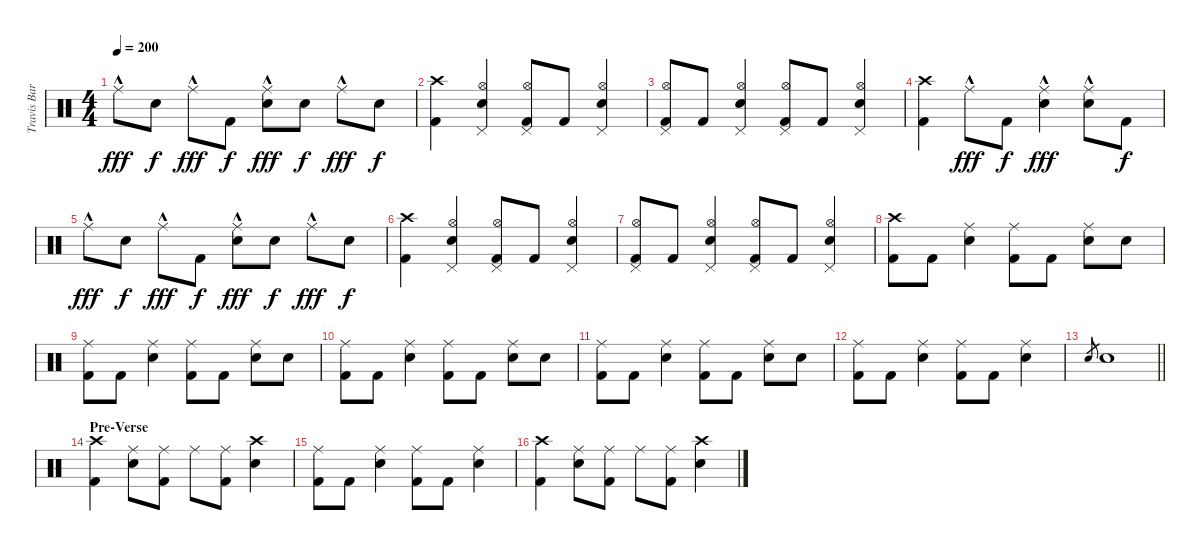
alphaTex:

\track ("Travis Barker (drums)" "Travis Bar") {instrument percussion}
\staff {score}
\articulation defaults
\ts (4 4)
\tempo 200
\clef neutral
\ks c "Ride (middle)"{hac}.8{dy fff} "Electric Snare (hit)".8{dy f} "Ride (middle)"{hac}.8{dy fff} "Kick (hit) 2".8{dy f}
("Ride (middle)"{hac} "Electric Snare (hit)").8{dy fff} "Electric Snare (hit)".8{dy f} "Ride (middle)"{hac}.8{dy fff} "Electric Snare (hit)".8{dy f} |
("Crash high (hit)" "Kick (hit) 2").4 ("Hi-Hat (open)" "Pedal Hi-Hat (hit)" "Electric Snare (hit)").4 ("Hi-Hat (open)" "Pedal Hi-Hat (hit)" "Kick (hit) 2").8 "Kick (hit) 2".8 ("Hi-Hat (open)" "Pedal Hi-Hat (hit)" "Electric Snare (hit)").4 |
("Hi-Hat (open)" "Pedal Hi-Hat (hit)" "Kick (hit) 2").8 "Kick (hit) 2".8 ("Hi-Hat (open)" "Pedal Hi-Hat (hit)" "Electric Snare (hit)").4 ("Hi-Hat (open)" "Pedal Hi-Hat (hit)" "Kick (hit) 2").8 "Kick (hit) 2".8 ("Hi-Hat (open)" "Pedal Hi-Hat (hit)" "Electric Snare (hit)").4 |
("Crash high (hit)" "Kick (hit) 2").4 "Ride (middle)"{hac}.8{dy fff} "Kick (hit) 2".8{dy f} ("Ride (middle)"{hac} "Electric Snare (hit)").4{dy fff} ("Ride (middle)"{hac} "Electric Snare (hit)").8 "Kick (hit) 2".8{dy f} |
"Ride (middle)"{hac}.8{dy fff} "Electric Snare (hit)".8{dy f} "Ride (middle)"{hac}.8{dy fff} "Kick (hit) 2".8{dy f} ("Ride (middle)"{hac} "Electric Snare (hit)").8{dy fff} "Electric Snare (hit)".8{dy f} "Ride (middle)"{hac}.8{dy fff} "Electric Snare (hit)".8{dy f} |
("Crash high (hit)" "Kick (hit) 2").4 ("Hi-Hat (open)" "Pedal Hi-Hat (hit)" "Electric Snare (hit)").4 ("Hi-Hat (open)" "Pedal Hi-Hat (hit)" "Kick (hit) 2").8 "Kick (hit) 2".8 ("Hi-Hat (open)" "Pedal Hi-Hat (hit)" "Electric Snare (hit)").4 |
("Hi-Hat (open)" "Pedal Hi-Hat (hit)" "Kick (hit) 2").8 "Kick (hit) 2".8 ("Hi-Hat (open)" "Pedal Hi-Hat (hit)" "Electric Snare (hit)").4 ("Hi-Hat (open)" "Pedal Hi-Hat (hit)" "Kick (hit) 2").8 "Kick (hit) 2".8 ("Hi-Hat (open)" "Pedal Hi-Hat (hit)" "Electric Snare (hit)").4 |
("Crash high (hit)" "Kick (hit) 2").8 "Kick (hit) 2".8 ("Ride (middle)" "Electric Snare (hit)").4 ("Ride (middle)" "Kick (hit) 2").8 "Kick (hit) 2".8 ("Ride (middle)" "Electric Snare (hit)").8 "Electric Snare (hit)".8 |
("Ride (middle)" "Kick (hit) 2").8 "Kick (hit) 2".8 ("Ride (middle)" "Electric Snare (hit)").4 ("Ride (middle)" "Kick (hit) 2").8 "Kick (hit) 2".8 ("Ride (middle)" "Electric Snare (hit)").8 "Electric Snare (hit)".8 |
("Ride (middle)" "Kick (hit) 2").8 "Kick (hit) 2".8 ("Ride (middle)" "Electric Snare (hit)").4 ("Ride (middle)" "Kick (hit) 2").8 "Kick (hit) 2".8 ("Ride (middle)" "Electric Snare (hit)").8 "Electric Snare (hit)".8 |
("Ride (middle)" "Kick (hit) 2").8 "Kick (hit) 2".8 ("Ride (middle)" "Electric Snare (hit)").4 ("Ride (middle)" "Kick (hit) 2").8 "Kick (hit) 2".8 ("Ride (middle)" "Electric Snare (hit)").8 "Electric Snare (hit)".8 |
("Ride (middle)" "Kick (hit) 2").8 "Kick (hit) 2".8 ("Ride (middle)" "Electric Snare (hit)").4 ("Ride (middle)" "Kick (hit) 2").8 "Kick (hit) 2".8 ("Ride (middle)" "Electric Snare (hit)").4 |
\barLineRight lightlight "Electric Snare (hit)".8{gr} "Electric Snare (hit)".1
|
\section ("" "Pre-Verse")
("Crash high (hit)" "Kick (hit) 2").4 ("Electric Snare (hit)" "Ride (middle)").8 ("Kick (hit) 2" "Ride (middle)").8 "Ride (middle)".8 ("Kick (hit) 2" "Ride (middle)").8 ("Electric Snare (hit)" "Crash high (hit)").4 |
("Ride (middle)" "Kick (hit) 2").8 "Kick (hit) 2".8 ("Ride (middle)" "Electric Snare (hit)").4 ("Ride (middle)" "Kick (hit) 2").8 "Kick (hit) 2".8 ("Ride (middle)" "Electric Snare (hit)").4 |
("Crash high (hit)" "Kick (hit) 2").4 ("Electric Snare (hit)" "Ride (middle)").8 ("Kick (hit) 2" "Ride (middle)").8 "Ride (middle)".8 ("Kick (hit) 2" "Ride (middle)").8 ("Electric Snare (hit)" "Crash high (hit)").4
